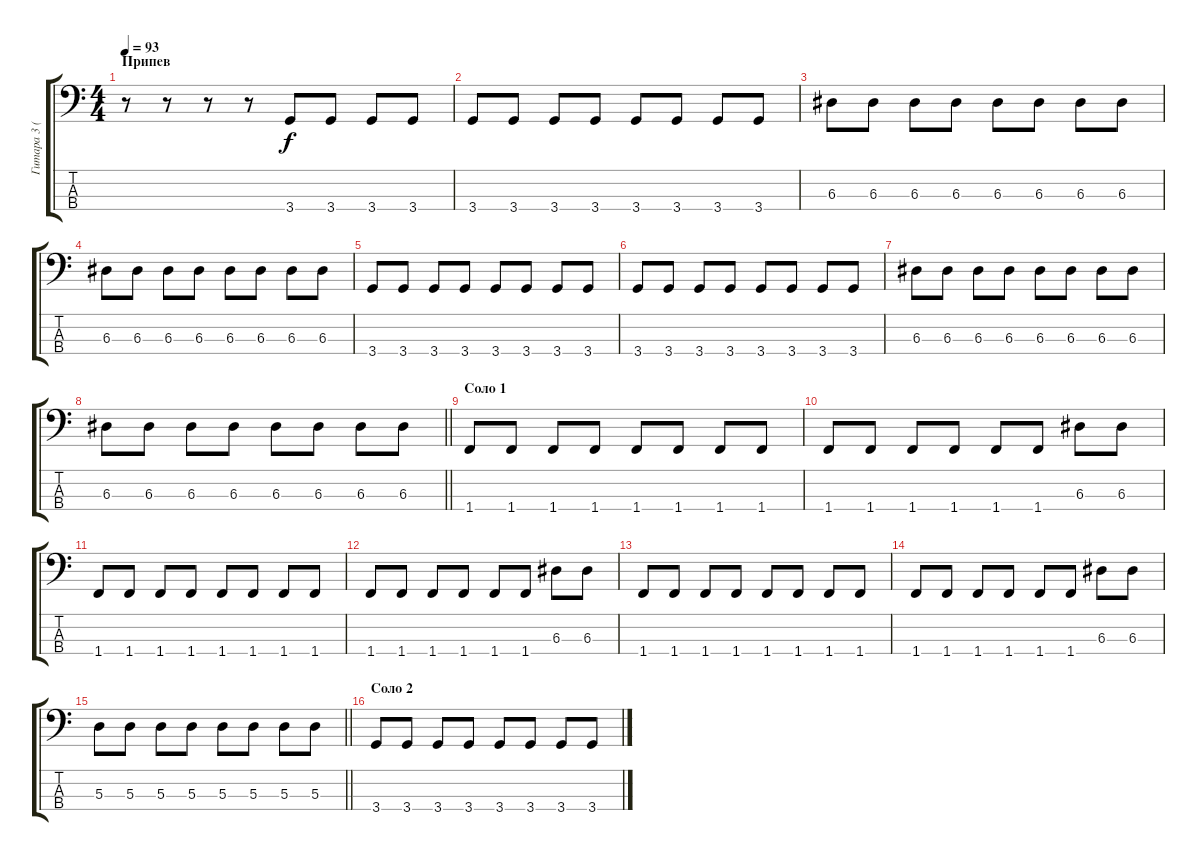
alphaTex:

\track ("Гитара 3 (бас)" "Гитара 3 (") {instrument electricbassfinger}
\staff {score tabs}
\tuning (G2 D2 A1 E1) {hide}
\ts (4 4)
\section ("" "Припев")
\tempo 93
\clef f4
\ks c
r.8{dy f} r.8 r.8 r.8 3.4.8 3.4.8 3.4.8 3.4.8 |
3.4.8 3.4.8 3.4.8 3.4.8 3.4.8 3.4.8 3.4.8 3.4.8 |
6.3.8 6.3.8 6.3.8 6.3.8 6.3.8 6.3.8 6.3.8 6.3.8 |
6.3.8 6.3.8 6.3.8 6.3.8 6.3.8 6.3.8 6.3.8 6.3.8 |
3.4.8 3.4.8 3.4.8 3.4.8 3.4.8 3.4.8 3.4.8 3.4.8 |
3.4.8 3.4.8 3.4.8 3.4.8 3.4.8 3.4.8 3.4.8 3.4.8 |
6.3.8 6.3.8 6.3.8 6.3.8 6.3.8 6.3.8 6.3.8 6.3.8 |
\barLineRight lightlight
6.3.8 6.3.8 6.3.8 6.3.8 6.3.8 6.3.8 6.3.8 6.3.8 |
\section ("" "Соло 1")
1.4.8 1.4.8 1.4.8 1.4.8 1.4.8 1.4.8 1.4.8 1.4.8 |
1.4.8 1.4.8 1.4.8 1.4.8 1.4.8 1.4.8 6.3.8 6.3.8 |
1.4.8 1.4.8 1.4.8 1.4.8 1.4.8 1.4.8 1.4.8 1.4.8 |
1.4.8 1.4.8 1.4.8 1.4.8 1.4.8 1.4.8 6.3.8 6.3.8 |
1.4.8 1.4.8 1.4.8 1.4.8 1.4.8 1.4.8 1.4.8 1.4.8 |
1.4.8 1.4.8 1.4.8 1.4.8 1.4.8 1.4.8 6.3.8 6.3.8 |
\barLineRight lightlight
5.3.8 5.3.8 5.3.8 5.3.8 5.3.8 5.3.8 5.3.8 5.3.8 |
\section ("" "Соло 2")
3.4.8 3.4.8 3.4.8 3.4.8 3.4.8 3.4.8 3.4.8 3.4.8
